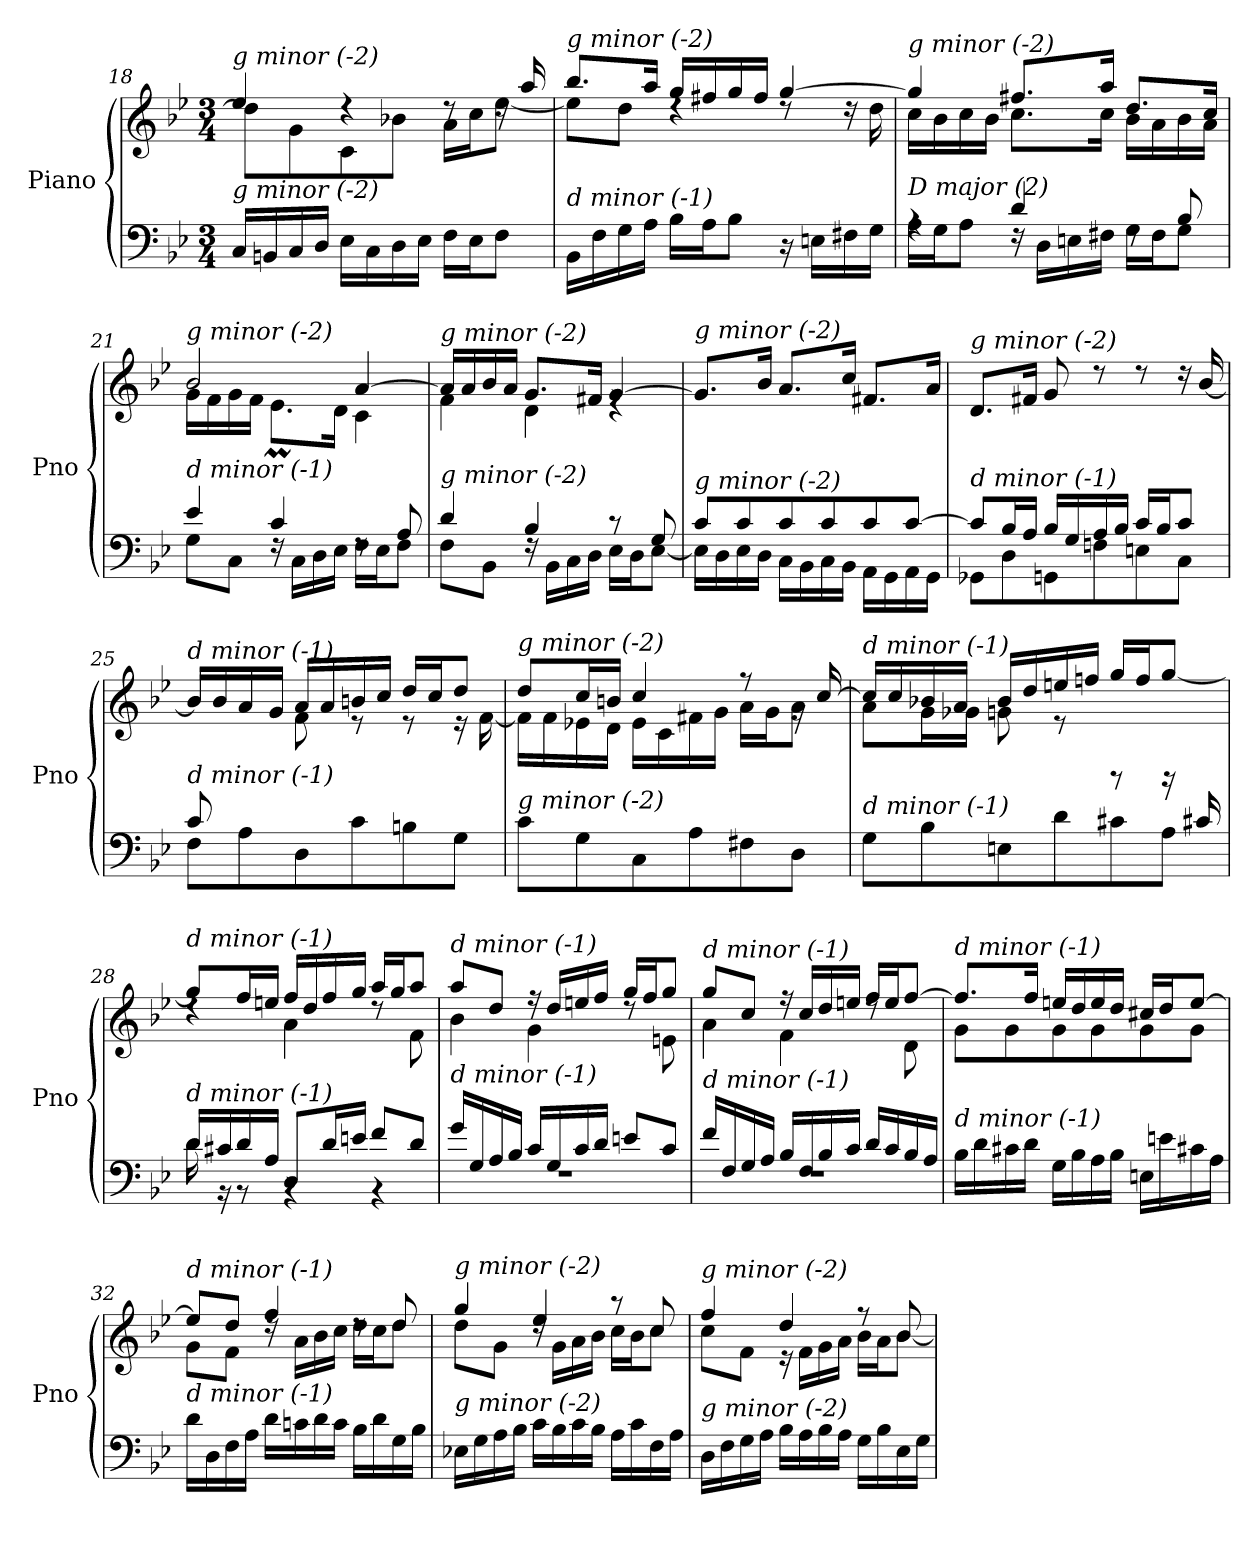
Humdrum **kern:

**kern	**kern
*part1	*part1
*staff2	*staff1
*I"Piano	*
*I'Pno	*
!!LO:LB:g=z
*clefF4	*clefG2
*k[b-e-]	*k[b-e-]
*M3/4	*M3/4
=18	=18
*	*^
!	!LO:TX:i:t=g minor (-2)	!
!LO:TX:i:t=g minor (-2)	!	!
16C/LL	4ee-/	8dd\L]
16BBn/	.	.
16C/	.	8g\
16D/JJ	.	.
16E-\LL	4rdd	8c\
16C\	.	.
16D\	.	8b-X\J
16E-\JJ	.	.
16F\LL	8rdd	16a\LL
16E-\J	.	16cc\J
8F\J	16rdd	[8ee-\J
.	16aa/	.
=19	=19	=19
!	!LO:TX:i:t=g minor (-2)	!
!LO:TX:i:t=d minor (-1)	!	!
16BB-\LL	8.bb-/L	8ee-\L]
16F\	.	.
16G\	.	8dd\J
16A\JJ	16aa/Jk	.
16B-\LL	16gg/LL	4rdd
16A\J	16ff#X/	.
8B-\J	16gg/	.
.	16ff#/JJ	.
16r	[4gg/	8rdd
16En\LL	.	.
16F#X\	.	16rdd
16G\JJ	.	16dd\
=20	=20	=20
*^	*	*
!	!	!LO:TX:i:t=g minor (-2)	!
!LO:TX:i:t=D major (2)	!	!	!
4rA	16A\LL	4gg/]	16cc\LL
.	16G\J	.	16b-\
.	8A\J	.	16cc\
.	.	.	16b-\JJ
4d/	16rF	8.ff#X/L	8.cc\L
.	16D\LL	.	.
.	16En\	.	.
.	16F#X\JJ	16aa/Jk	16cc\Jk
8rF	16G\LL	8.dd/L	16b-\LL
.	16F#\J	.	16a\
8B-/	8G\J	.	16b-\
.	.	16cc/Jk	16a\JJ
!!LO:PB:g=z	!!
=21	=21	=21	=21
!	!	!LO:TX:i:t=g minor (-2)	!
!LO:TX:i:t=d minor (-1)	!	!	!
4e-/	8G\L	2b-/	16g\LL
.	.	.	16f\
.	8C\J	.	16g\
.	.	.	16f\JJ
4c/	16rF	.	8.e-M\L
.	16C\LL	.	.
.	16D\	.	.
.	16E-\JJ	.	16d\Jk
8rF	16F\LL	[4a/	4c\
.	16E-\J	.	.
8A/	8F\J	.	.
=22	=22	=22	=22
!	!	!LO:TX:i:t=g minor (-2)	!
!LO:TX:i:t=g minor (-2)	!	!	!
4d/	8F\L	16a/LL]	4f\
.	.	16a/	.
.	8BB-\J	16b-/	.
.	.	16a/JJ	.
4B-/	16rF	8.g/L	4d\
.	16BB-\LL	.	.
.	16C\	.	.
.	16D\JJ	16f#X/Jk	.
8r	16E-\LL	[4g/	4re
.	16D\J	.	.
8G/	[8E-\J	.	.
*	*	*v	*v
=23	=23	=23
!	!	!LO:TX:i:t=g minor (-2)
!LO:TX:i:t=g minor (-2)	!	!
8c/L	16E-\LL]	8.g/L]
.	16D\	.
8c/	16E-\	.
.	16D\JJ	16b-/Jk
8c/	16C\LL	8.a/L
.	16BB-\	.
8c/	16C\	.
.	16BB-\JJ	16cc/Jk
8c/	16AA\LL	8.f#X/L
.	16GG\	.
[8c/J	16AA\	.
.	16GG\JJ	16a/Jk
!!LO:LB:g=z
=24	=24	=24
!	!	!LO:TX:i:t=g minor (-2)
!LO:TX:i:t=d minor (-1)	!	!
8c/L]	8GG-Xi\L	8.d/L
16B-/L	8D\	.
16A/JJ	.	16f#X/Jk
16B-/LL	8GG\	8g/
16G/	.	.
16A/	8Fn\	8rdd
16B-/JJ	.	.
16c/LL	8En\	8rdd
16B-/J	.	.
8c/J	8C\J	16rdd
.	.	[16b-/
=25	=25	=25
*	*	*^
!	!	!LO:TX:i:t=d minor (-1)	!
!LO:TX:i:t=d minor (-1)	!	!	!
8c/L	8F\L	16b-/LL]	8ryy
.	.	16b-/	.
2ryy	8A\	16a/	16f\L
.	.	16g/JJ	16en\JJ
.	8D\	16a/LL	8f\
.	.	16a/	.
.	8c\	16bn/	8r
.	.	16cc/JJ	.
.	8Bn\	16dd/LL	8r
.	.	16cc/J	.
8ryy	8G\J	8dd/J	16r
.	.	.	[16f\
*v	*v	*	*
=26	=26	=26
!	!LO:TX:i:t=g minor (-2)	!
!LO:TX:i:t=g minor (-2)	!	!
8c\L	8dd/L	16f\LL]
.	.	16f\
8G\	16cc/L	16e-X\
.	16bn/JJ	16d\JJ
8C\	4cc/	16e-\LL
.	.	16c\
8A\	.	16f#X\
.	.	16g\JJ
8F#X\	8r	16a\LL
.	.	16g\J
8D\J	16rg	8a\J
.	[16cc/	.
!!LO:LB:g=z
=27	=27	=27
*^	*	*^
*	*^	*	*	*
!	!	!	!LO:TX:i:t=d minor (-1)	!	!
!LO:TX:i:t=d minor (-1)	!	!	!	!	!
2ryy	8G\L	2ryy	16cc/LL]	8a\L	2ryy
.	.	.	16cc/	.	.
.	8B-\	.	16b-X/	16g\L	.
.	.	.	16a/JJ	16g-Xi\JJ	.
.	8En\	.	16b-/LL	8g\	.
.	.	.	16dd/	.	.
.	8d\	.	16een/	8r	.
.	.	.	16ffn/JJ	.	.
4ryy	8c#X\	8rdd	16gg/LL	4ryy	4ryy
.	.	.	16ff/J	.	.
.	8A\J	16rdd	[8gg/J	.	.
.	.	16c#X/	.	.	.
*	*	*	*	*v	*v
=28	=28	=28	=28	=28
!	!	!	!LO:TX:i:t=d minor (-1)	!
!LO:TX:i:t=d minor (-1)	!	!	!	!
*	*v	*v	*	*
16d/LL	16d\	8gg/L]	4rdd
16c#X/	16r	.	.
16d/	8r	16ff/L	.
16A/JJ	.	16een/JJ	.
8D/L	4rBB	16ff/LL	4a\
.	.	16dd/	.
16d/L	.	16ff/	.
16en/JJ	.	16gg/JJ	.
8f/L	4rBB	16aa/LL	8rdd
.	.	16gg/J	.
8d/J	.	8aa/J	8f\
=29	=29	=29	=29
!	!	!LO:TX:i:t=d minor (-1)	!
!LO:TX:i:t=d minor (-1)	!	!	!
16g/LL	2.rF	8aa/L	4b-\
16G/	.	.	.
16A/	.	8dd/J	.
16B-/JJ	.	.	.
16c/LL	.	16r	4g\
16G/	.	16dd/LL	.
16c/	.	16een/	.
16d/JJ	.	16ff/JJ	.
8en/L	.	16gg/LL	8rdd
.	.	16ff/J	.
8c/J	.	8gg/J	8en\
=30	=30	=30	=30
!	!	!LO:TX:i:t=d minor (-1)	!
!LO:TX:i:t=d minor (-1)	!	!	!
16f/LL	2.rF	8gg/L	4a\
16F/	.	.	.
16G/	.	8cc/J	.
16A/JJ	.	.	.
16B-/LL	.	16r	4f\
16F/	.	16cc/LL	.
16B-/	.	16dd/	.
16c/JJ	.	16een/JJ	.
16d/LL	.	16ff/LL	8rdd
16c/	.	16ee/J	.
16B-/	.	[8ff/J	8d\
16A/JJ	.	.	.
*v	*v	*	*
!!LO:LB:g=z	!!
=31	=31	=31
!	!LO:TX:i:t=d minor (-1)	!
!LO:TX:i:t=d minor (-1)	!	!
16B-\LL	8.ff/L]	8g\L
16d\	.	.
16c#X\	.	8g\
16d\JJ	16ff/Jk	.
16G\LL	16een/LL	8g\
16B-\	16dd/	.
16A\	16ee/	8g\
16B-\JJ	16dd/JJ	.
16En\LL	16cc#X/LL	8g\
16en\	16dd/J	.
16c#X\	[8ee/J	8g\J
16A\JJ	.	.
=32	=32	=32
!	!LO:TX:i:t=d minor (-1)	!
!LO:TX:i:t=d minor (-1)	!	!
16d\LL	8ee/L]	8g\L
16D\	.	.
16F\	8dd/J	8f\J
16A\JJ	.	.
16d\LL	4ff/	16rdd
16cn\	.	16a\LL
16d\	.	16b-\
16c\JJ	.	16cc\JJ
16B-\LL	8rdd	16dd\LL
16d\	.	16cc\J
16G\	8dd/	8dd\J
16B-\JJ	.	.
=33	=33	=33
!	!LO:TX:i:t=g minor (-2)	!
!LO:TX:i:t=g minor (-2)	!	!
16E-X\LL	4gg/	8dd\L
16G\	.	.
16A\	.	8g\J
16B-\JJ	.	.
16c\LL	4ee-/	16rdd
16B-\	.	16g\LL
16c\	.	16a\
16B-\JJ	.	16b-\JJ
16A\LL	8r	16cc\LL
16c\	.	16b-\J
16F\	8cc/	8cc\J
16A\JJ	.	.
=34	=34	=34
!	!LO:TX:i:t=g minor (-2)	!
!LO:TX:i:t=g minor (-2)	!	!
16D\LL	4ff/	8cc\L
16F\	.	.
16G\	.	8f\J
16A\JJ	.	.
16B-\LL	4dd/	16r
16A\	.	16f\LL
16B-\	.	16g\
16A\JJ	.	16a\JJ
16G\LL	8r	16b-\LL
16B-\	.	16a\J
16E-\	8b-/	[8b-\J
16G\JJ	.	.
*	*v	*v
=	=
*-	*-
